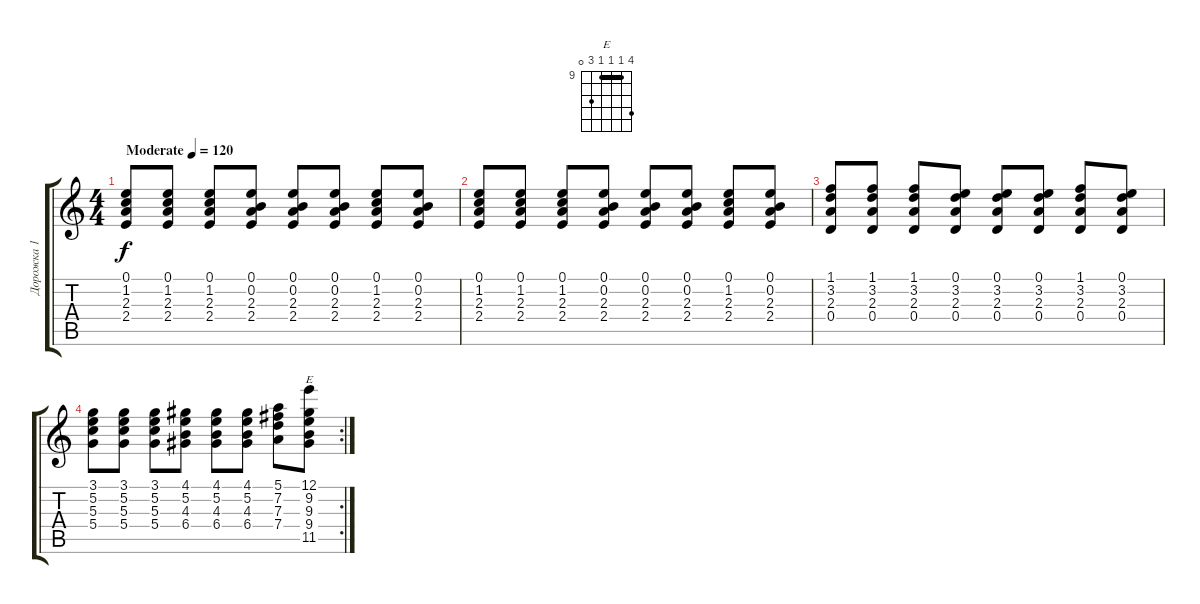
\track ("Дорожка 1" "Дорожка 1") {instrument distortionguitar}
\staff {score tabs}
\tuning (E4 B3 G3 D3 A2 E2) {hide}
\chord ("E" 12 9 9 9 11 0) {firstfret 9 barre 9}
\ts (4 4)
\tempo (120 "Moderate")
\clef g2
\ks c
(0.1 1.2 2.3 2.4).8{dy f instrument distortionguitar} (0.1 1.2 2.3 2.4).8 (0.1 1.2 2.3 2.4).8 (0.1 0.2 2.3 2.4).8 (0.1 0.2 2.3 2.4).8 (0.1 0.2 2.3 2.4).8 (0.1 1.2 2.3 2.4).8 (0.1 0.2 2.3 2.4).8 |
(0.1 1.2 2.3 2.4).8 (0.1 1.2 2.3 2.4).8 (0.1 1.2 2.3 2.4).8 (0.1 0.2 2.3 2.4).8 (0.1 0.2 2.3 2.4).8 (0.1 0.2 2.3 2.4).8 (0.1 1.2 2.3 2.4).8 (0.1 0.2 2.3 2.4).8 |
(1.1 3.2 2.3 0.4).8 (1.1 3.2 2.3 0.4).8 (1.1 3.2 2.3 0.4).8 (0.1 3.2 2.3 0.4).8 (0.1 3.2 2.3 0.4).8 (0.1 3.2 2.3 0.4).8 (1.1 3.2 2.3 0.4).8 (0.1 3.2 2.3 0.4).8 |
\rc 2
(3.1 5.2 5.3 5.4).8 (3.1 5.2 5.3 5.4).8 (3.1 5.2 5.3 5.4).8 (4.1 5.2 4.3 6.4).8 (4.1 5.2 4.3 6.4).8 (4.1 5.2 4.3 6.4).8 (5.1 7.2 7.3 7.4).8 (12.1 9.2 9.3 9.4 11.5).8{ch "E"}
